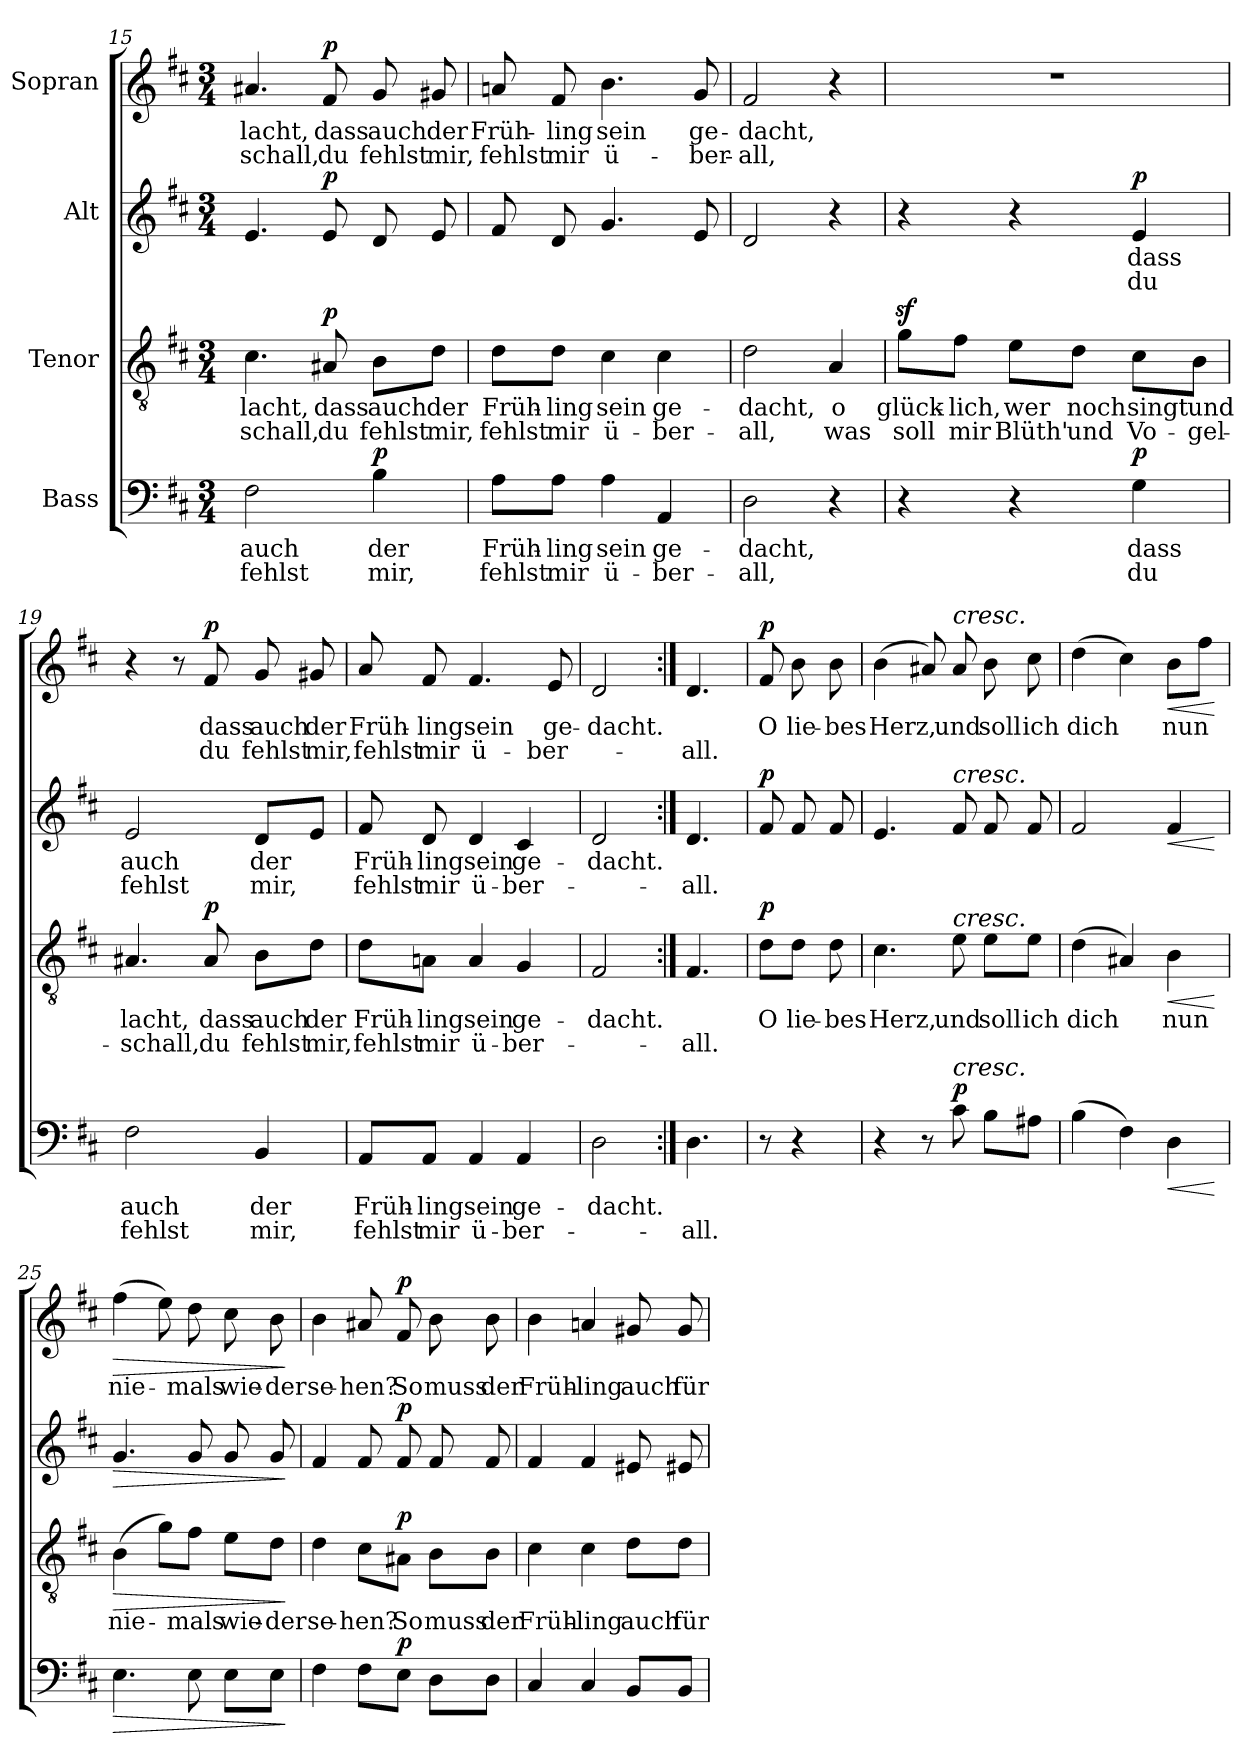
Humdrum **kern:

**kern	**text	**text	**dynam	**kern	**text	**text	**dynam	**kern	**text	**text	**dynam	**kern	**text	**text	**dynam
*part4	*part4	*part4	*part4	*part3	*part3	*part3	*part3	*part2	*part2	*part2	*part2	*part1	*part1	*part1	*part1
*staff4	*staff4	*staff4	*staff4	*staff3	*staff3	*staff3	*staff3	*staff2	*staff2	*staff2	*staff2	*staff1	*staff1	*staff1	*staff1
*I"Bass	*	*	*	*I"Tenor	*	*	*	*I"Alt	*	*	*	*I"Sopran	*	*	*
*clefF4	*	*	*	*clefGv2	*	*	*	*clefG2	*	*	*	*clefG2	*	*	*
*k[f#c#]	*	*	*	*k[f#c#]	*	*	*	*k[f#c#]	*	*	*	*k[f#c#]	*	*	*
*M3/4	*	*	*	*M3/4	*	*	*	*M3/4	*	*	*	*M3/4	*	*	*
=15	=15	=15	=15	=15	=15	=15	=15	=15	=15	=15	=15	=15	=15	=15	=15
2F#\	auch	fehlst	.	4.c#\	lacht,	-schall,	.	4.e/	.	.	.	4.a#X/	lacht,	-schall,	.
!	!	!	!	!	!	!	!LO:DY:a	!	!	!	!LO:DY:a	!	!	!	!LO:DY:a
.	.	.	.	8A#X/	dass	du	p	8e/	.	.	p	8f#/	dass	du	p
!	!	!	!LO:DY:a	!	!	!	!	!	!	!	!	!	!	!	!
4B\	der	mir,	p	8B\L	auch	fehlst	.	8d/	.	.	.	8g/	auch	fehlst	.
.	.	.	.	8d\J	der	mir,	.	8e/	.	.	.	8g#X/	der	mir,	.
=16	=16	=16	=16	=16	=16	=16	=16	=16	=16	=16	=16	=16	=16	=16	=16
8A\L	Früh-	fehlst	.	8d\L	Früh-	fehlst	.	8f#/	.	.	.	8an/	Früh-	fehlst	.
8A\J	-ling	mir	.	8d\J	-ling	mir	.	8d/	.	.	.	8f#/	-ling	mir	.
4A\	sein	ü-	.	4c#\	sein	ü-	.	4.g/	.	.	.	4.b\	sein	ü-	.
4AA/	ge-	-ber-	.	4c#\	ge-	-ber-	.	.	.	.	.	.	.	.	.
.	.	.	.	.	.	.	.	8e/	.	.	.	8g/	ge-	-ber-	.
=17	=17	=17	=17	=17	=17	=17	=17	=17	=17	=17	=17	=17	=17	=17	=17
2D\	-dacht,	-all,	.	2d\	-dacht,	-all,	.	2d/	.	.	.	2f#/	-dacht,	-all,	.
4r	.	.	.	4A/	o	was	.	4r	.	.	.	4r	.	.	.
!!LO:LB:g=z
=18	=18	=18	=18	=18	=18	=18	=18	=18	=18	=18	=18	=18	=18	=18	=18
4r	.	.	.	8gz>\L	glück-	soll	.	4r	.	.	.	2.r	.	.	.
.	.	.	.	8f#\J	-lich,	mir	.	.	.	.	.	.	.	.	.
4r	.	.	.	8e\L	wer	Blüth'	.	4r	.	.	.	.	.	.	.
.	.	.	.	8d\J	noch	und	.	.	.	.	.	.	.	.	.
!	!	!	!LO:DY:a	!	!	!	!	!	!	!	!LO:DY:a	!	!	!	!
4G\	dass	du	p	8c#\L	singt	Vo-	.	4e/	dass	du	p	.	.	.	.
.	.	.	.	8B\J	und	-gel-	.	.	.	.	.	.	.	.	.
=19	=19	=19	=19	=19	=19	=19	=19	=19	=19	=19	=19	=19	=19	=19	=19
2F#\	auch	fehlst	.	4.A#X/	lacht,	-schall,	.	2e/	auch	fehlst	.	4r	.	.	.
.	.	.	.	.	.	.	.	.	.	.	.	8r	.	.	.
!	!	!	!	!	!	!	!LO:DY:a	!	!	!	!	!	!	!	!LO:DY:a
.	.	.	.	8A#/	dass	du	p	.	.	.	.	8f#/	dass	du	p
4BB/	der	mir,	.	8B\L	auch	fehlst	.	8d/L	der	mir,	.	8g/	auch	fehlst	.
.	.	.	.	8d\J	der	mir,	.	8e/J	.	.	.	8g#X/	der	mir,	.
=20	=20	=20	=20	=20	=20	=20	=20	=20	=20	=20	=20	=20	=20	=20	=20
8AA/L	Früh-	fehlst	.	8d\L	Früh-	fehlst	.	8f#/	Früh-	fehlst	.	8a/	Früh-	fehlst	.
8AA/J	-ling	mir	.	8An\J	-ling	mir	.	8d/	-ling	mir	.	8f#/	-ling	mir	.
4AA/	sein	ü-	.	4A/	sein	ü-	.	4d/	sein	ü-	.	4.f#/	sein	ü-	.
4AA/	ge-	-ber-	.	4G/	ge-	-ber-	.	4c#/	ge-	-ber-	.	.	.	.	.
.	.	.	.	.	.	.	.	.	.	.	.	8e/	ge-	-ber-	.
=21	=21	=21	=21	=21	=21	=21	=21	=21	=21	=21	=21	=21	=21	=21	=21
2D\	-dacht.	.	.	2F#/	-dacht.	.	.	2d/	-dacht.	.	.	2d/	-dacht.	.	.
=22:|!	=22:|!	=22:|!	=22:|!	=22:|!	=22:|!	=22:|!	=22:|!	=22:|!	=22:|!	=22:|!	=22:|!	=22:|!	=22:|!	=22:|!	=22:|!
4.D\	.	-all.	.	4.F#/	.	-all.	.	4.d/	.	-all.	.	4.d/	.	-all.	.
!!LO:LB:g=z
=22X1	=22X1	=22X1	=22X1	=22X1	=22X1	=22X1	=22X1	=22X1	=22X1	=22X1	=22X1	=22X1	=22X1	=22X1	=22X1
!	!	!	!	!	!	!	!LO:DY:a	!	!	!	!LO:DY:a	!	!	!	!LO:DY:a
8r	.	.	.	8d\L	O	.	p	8f#/	.	.	p	8f#/	O	.	p
4r	.	.	.	8d\J	lie-	.	.	8f#/	.	.	.	8b\	lie-	.	.
.	.	.	.	8d\	-bes	.	.	8f#/	.	.	.	8b\	-bes	.	.
=23	=23	=23	=23	=23	=23	=23	=23	=23	=23	=23	=23	=23	=23	=23	=23
4r	.	.	.	4.c#\	Herz,	.	.	4.e/	.	.	.	(4b\	Herz,	.	.
8r	.	.	.	.	.	.	.	.	.	.	.	8a#X/)	.	.	.
!	!	!	!	!	!	!	!	!	!	!	!	!LO:TX:a:i:t=cresc.	!	!	!
!	!	!	!	!	!	!	!	!LO:TX:a:i:t=cresc.	!	!	!	!	!	!	!
!	!	!	!	!LO:TX:a:i:t=cresc.	!	!	!	!	!	!	!	!	!	!	!
!LO:TX:a:i:t=cresc.	!	!	!	!	!	!	!	!	!	!	!	!	!	!	!
!	!	!	!LO:DY:a	!	!	!	!	!	!	!	!	!	!	!	!
8c#\	.	.	p	8e\	und	.	.	8f#/	.	.	.	8a#/	und	.	.
8B\L	.	.	.	8e\L	soll	.	.	8f#/	.	.	.	8b\	soll	.	.
8A#X\J	.	.	.	8e\J	ich	.	.	8f#/	.	.	.	8cc#\	ich	.	.
=24	=24	=24	=24	=24	=24	=24	=24	=24	=24	=24	=24	=24	=24	=24	=24
(4B\	.	.	.	(4d\	dich	.	.	2f#/	.	.	.	(4dd\	dich	.	.
4F#\)	.	.	.	4A#X/)	.	.	.	.	.	.	.	4cc#\)	.	.	.
!	!	!	!LO:HP:b	!	!	!	!LO:HP:b	!	!	!	!LO:HP:b	!	!	!	!LO:HP:b
4D\	.	.	<	4B\	nun	.	<	4f#/	.	.	<	8b\L	-nun	.	<
.	.	.	.	.	.	.	.	.	.	.	.	8ff#\J	.	.	.
.	.	.	[	.	.	.	[	.	.	.	[	.	.	.	[
=25	=25	=25	=25	=25	=25	=25	=25	=25	=25	=25	=25	=25	=25	=25	=25
!	!	!	!LO:HP:b	!	!	!	!LO:HP:b	!	!	!	!LO:HP:b	!	!	!	!LO:HP:b
4.E\	.	.	>	(4B\	nie-	.	>	4.g/	.	.	>	(4ff#\	nie-	.	>
.	.	.	.	8g\L)	.	.	.	.	.	.	.	8ee\)	.	.	.
8E\	.	.	.	8f#\J	-mals	.	.	8g/	.	.	.	8dd\	-mals	.	.
8E\L	.	.	.	8e\L	wie-	.	.	8g/	.	.	.	8cc#\	wie-	.	.
8E\J	.	.	.	8d\J	-der	.	.	8g/	.	.	.	8b\	-der	.	.
.	.	.	]	.	.	.	]	.	.	.	]	.	.	.	]
=26	=26	=26	=26	=26	=26	=26	=26	=26	=26	=26	=26	=26	=26	=26	=26
4F#\	.	.	.	4d\	se-	.	.	4f#/	.	.	.	4b\	se-	.	.
8F#\L	.	.	.	8c#\L	-hen?	.	.	8f#/	.	.	.	8a#X/	-hen?	.	.
!	!	!	!LO:DY:a	!	!	!	!LO:DY:a	!	!	!	!LO:DY:a	!	!	!	!LO:DY:a
8E\J	.	.	p	8A#X\J	So	.	p	8f#/	.	.	p	8f#/	So	.	p
8D\L	.	.	.	8B\L	muss	.	.	8f#/	.	.	.	8b\	muss	.	.
8D\J	.	.	.	8B\J	der	.	.	8f#/	.	.	.	8b\	der	.	.
!!LO:PB:g=z
=27	=27	=27	=27	=27	=27	=27	=27	=27	=27	=27	=27	=27	=27	=27	=27
4C#/	.	.	.	4c#\	Früh-	.	.	4f#/	.	.	.	4b\	Früh-	.	.
4C#/	.	.	.	4c#\	-ling	.	.	4f#/	.	.	.	4an/	-ling	.	.
8BB/L	.	.	.	8d\L	auch	.	.	8e#X/	.	.	.	8g#X/	auch	.	.
8BB/J	.	.	.	8d\J	für	.	.	8e#X/	.	.	.	8g#/	für	.	.
=	=	=	=	=	=	=	=	=	=	=	=	=	=	=	=
*-	*-	*-	*-	*-	*-	*-	*-	*-	*-	*-	*-	*-	*-	*-	*-
